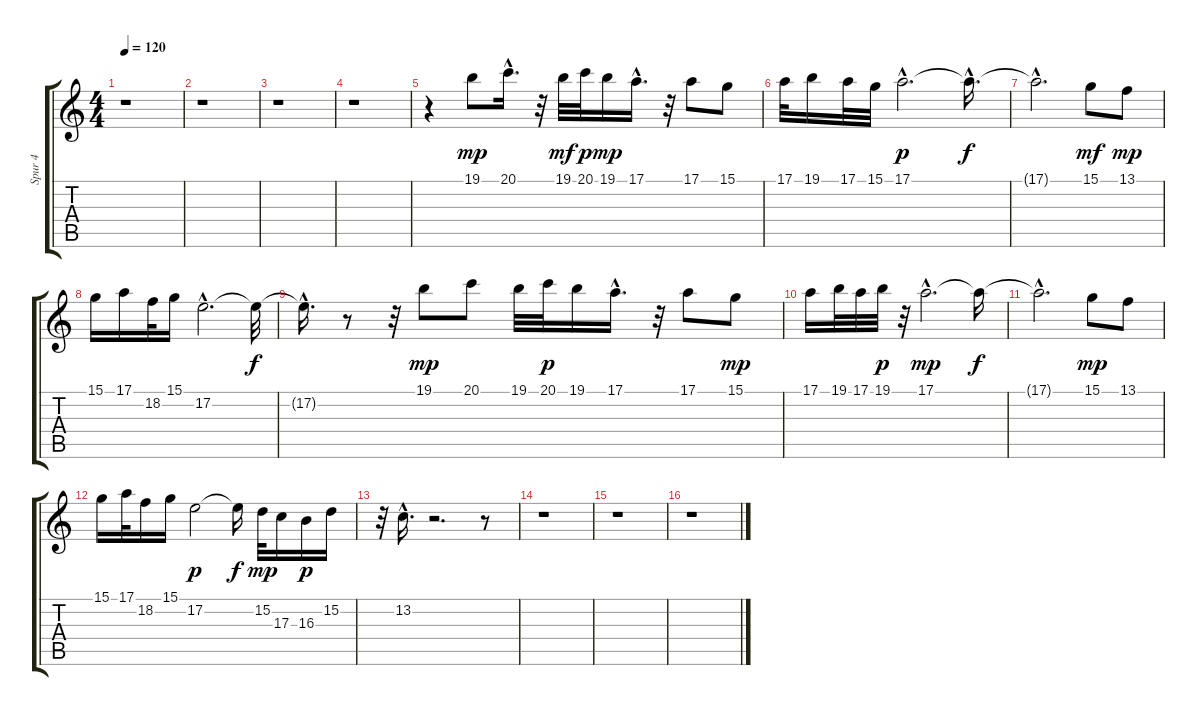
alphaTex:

\track ("Spur 4" "Spur 4") {instrument piccolo}
\staff {score tabs}
\tuning (E4 B3 G3 D3 A2 E2) {hide}
\ts (4 4)
\tempo 120
\clef g2
\ks c
r.1{dy mp instrument piccolo} |
r.1 |
r.1 |
r.1 |
r.4 19.1.8{volume 14 balance 9 instrument piccolo} 20.1{hac}.16{d} r.32 19.1.32{dy mf} 20.1.32{dy p} 19.1.16{dy mp} 17.1{hac}.16{d} r.32 17.1.8 15.1.8 |
17.1.32 19.1.16 17.1.32 15.1.32 17.1{hac}.2{d dy p} 17.1{hac t}.16{d dy f} |
17.1{hac t}.2{d} 15.1.8{dy mf} 13.1.8{dy mp} |
15.1.16 17.1.16 18.2.32 15.1.16 17.2{hac}.2{d} 17.2{t}.32{dy f} |
17.2{hac t}.16{d} r.8 r.32 19.1.8{dy mp} 20.1.8 19.1.32 20.1.32{dy p} 19.1.16 17.1{hac}.16{d} r.32 17.1.8 15.1.8{dy mp} |
17.1.16 19.1.32 17.1.32 19.1.32{dy p} r.32 17.1{hac}.2{d dy mp} 17.1{t}.16{dy f} |
17.1{hac t}.2{d} 15.1.8{dy mp} 13.1.8 |
15.1.16 17.1.32 18.2.16 15.1.16 17.2.2{dy p} 17.2{t}.16{dy f} 15.2.32{dy mp} 17.3.16 16.3.16{dy p} 15.2.16 |
r.32 13.2{hac}.16{d} r.2{d} r.8 |
r.1 |
r.1 |
r.1
